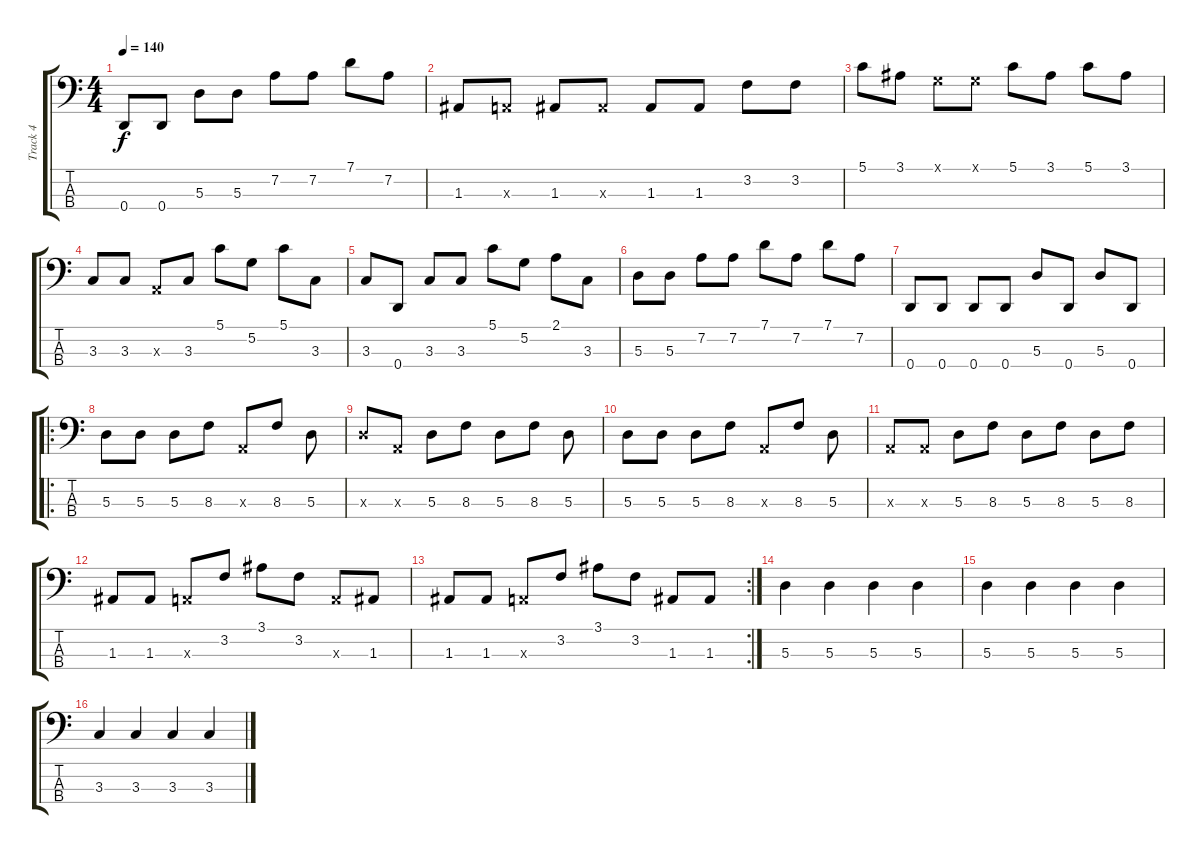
\track ("Track 4" "Track 4") {instrument fretlessbass}
\staff {score tabs}
\tuning (G2 D2 A1 D1) {hide}
\ts (4 4)
\tempo 140
\clef f4
\ks c
0.4.8{dy f} 0.4.8 5.3.8 5.3.8 7.2.8 7.2.8 7.1.8 7.2.8 |
1.3.8 0.3{x}.8 1.3.8 1.3{x}.8 1.3.8 1.3.8 3.2.8 3.2.8 |
5.1.8 3.1.8 0.1{x}.8 0.1{x}.8 5.1.8 3.1.8 5.1.8 3.1.8 |
3.3.8 3.3.8 0.3{x}.8 3.3.8 5.1.8 5.2.8 5.1.8 3.3.8 |
3.3.8 0.4.8 3.3.8 3.3.8 5.1.8 5.2.8 2.1.8 3.3.8 |
5.3.8 5.3.8 7.2.8 7.2.8 7.1.8 7.2.8 7.1.8 7.2.8 |
0.4.8 0.4.8 0.4.8 0.4.8 5.3.8 0.4.8 5.3.8 0.4.8 |
\ro
5.3.8 5.3.8 5.3.8 8.3.8 0.3{x}.8 8.3.8 5.3.8 |
5.3{x}.8 0.3{x}.8 5.3.8 8.3.8 5.3.8 8.3.8 5.3.8 |
5.3.8 5.3.8 5.3.8 8.3.8 0.3{x}.8 8.3.8 5.3.8 |
0.3{x}.8 0.3{x}.8 5.3.8 8.3.8 5.3.8 8.3.8 5.3.8 8.3.8 |
1.3.8 1.3.8 0.3{x}.8 3.2.8 3.1.8 3.2.8 0.3{x}.8 1.3.8 |
\rc 2
1.3.8 1.3.8 0.3{x}.8 3.2.8 3.1.8 3.2.8 1.3.8 1.3.8 |
5.3.4 5.3.4 5.3.4 5.3.4 |
5.3.4 5.3.4 5.3.4 5.3.4 |
3.3.4 3.3.4 3.3.4 3.3.4
